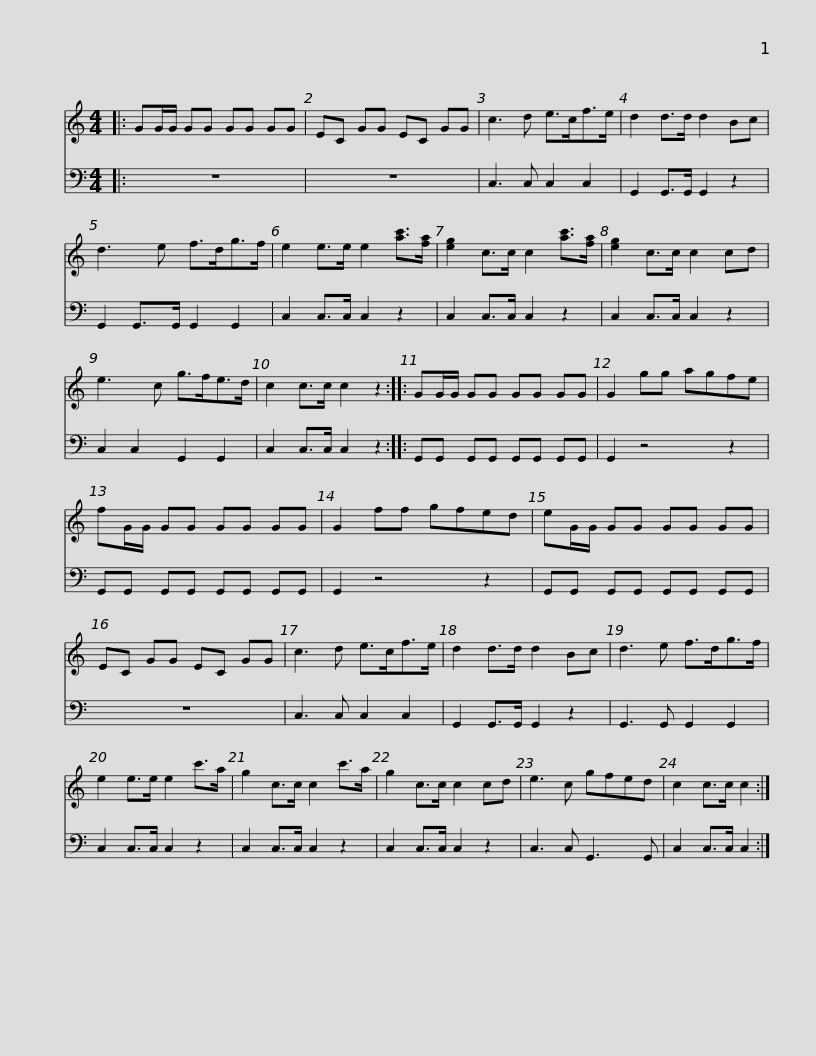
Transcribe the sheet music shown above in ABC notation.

X:1
%%score 1 2
L:1/8
M:4/4
I:linebreak $
K:C
V:1 treble
V:2 bass
V:1
|: GG/G/ GG GG GG | EC GG EC GG | c3 d e>cf>e | d2 d>d d2 Bc | d3 e f>dg>f |$ %5
 e2 e>e e2 [ac']>[fa] | [eg]2 c>c c2 [ac']>[fa] | [eg]2 c>c c2 cd | e3 c g>fe>d | c2 c>c c2 z2 :: %10
 GG/G/ GG GG GG |$ G2 gg agfe | fG/G/ GG GG GG | G2 ff gfed | eG/G/ GG GG GG | %15
 EC GG EC GG |$ c3 d e>cf>e | d2 d>d d2 Bc | d3 e f>dg>f | e2 e>e e2 c'>a | %20
 g2 c>c c2 c'>a | g2 c>c c2 cd |$ e3 c gfed | c2 c>c c2 :| %24
V:2
|: z8 | z8 | C,3 C, C,2 C,2 | G,,2 G,,>G,, G,,2 z2 | G,,2 G,,>G,, G,,2 G,,2 |$ %5
 C,2 C,>C, C,2 z2 | C,2 C,>C, C,2 z2 | C,2 C,>C, C,2 z2 | C,2 C,2 G,,2 G,,2 | C,2 C,>C, C,2 z2 :: %10
 G,,G,, G,,G,, G,,G,, G,,G,, |$ G,,2 z4 z2 | G,,G,, G,,G,, G,,G,, G,,G,, | G,,2 z4 z2 | G,,G,, G,,G,, G,,G,, G,,G,, | %15
 z8 |$ C,3 C, C,2 C,2 | G,,2 G,,>G,, G,,2 z2 | G,,3 G,, G,,2 G,,2 | C,2 C,>C, C,2 z2 | %20
 C,2 C,>C, C,2 z2 | C,2 C,>C, C,2 z2 |$ C,3 C, G,,3 G,, | C,2 C,>C, C,2 :| %24
